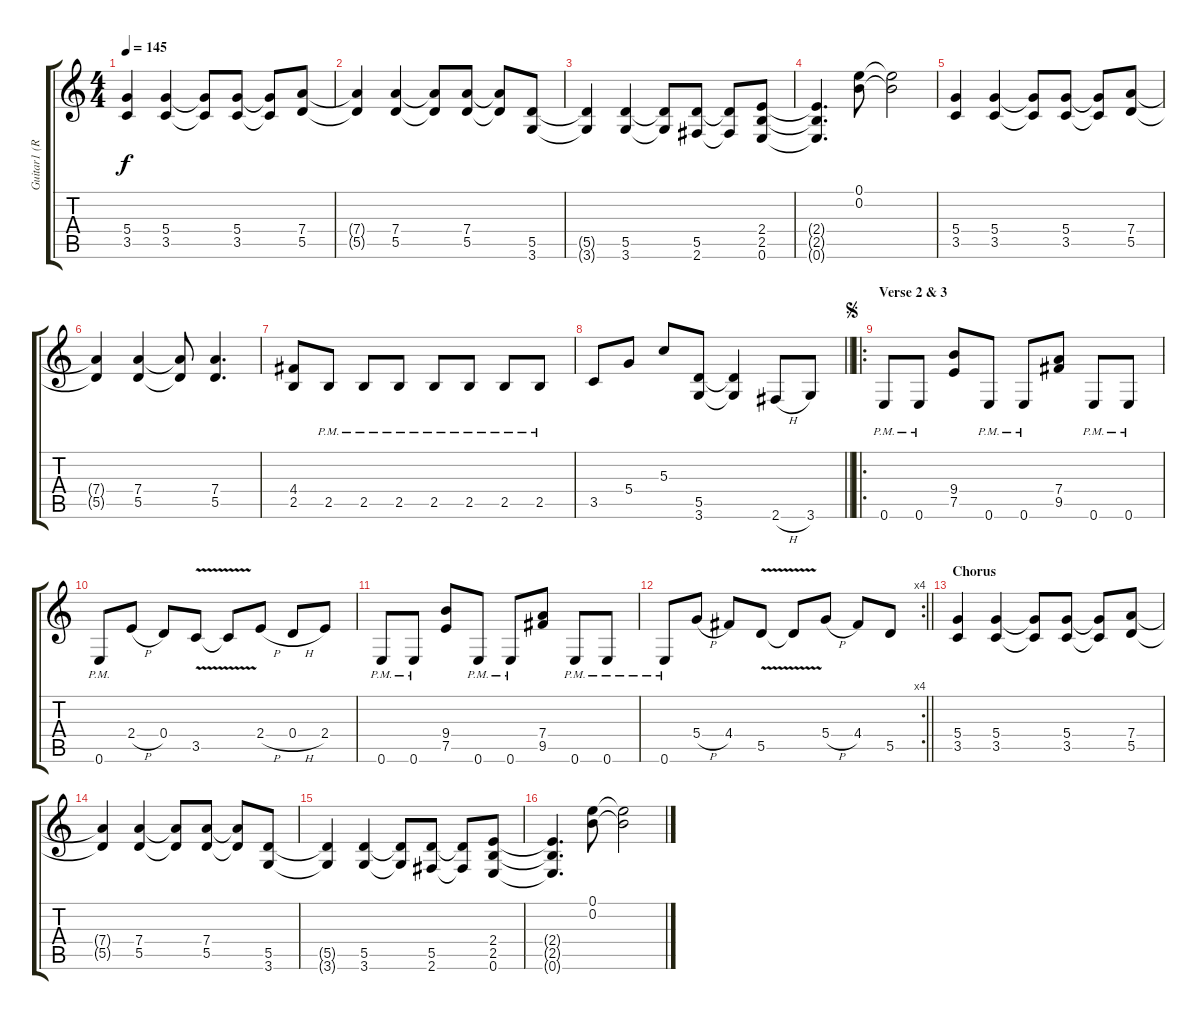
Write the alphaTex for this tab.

\track ("Guitar1 (Rhythm)" "Guitar1 (R") {instrument distortionguitar}
\staff {score tabs}
\tuning (E4 B3 G3 D3 A2 E2) {hide}
\ts (4 4)
\tempo 145
\clef g2
\ks c
(5.4 3.5).4{dy f} (5.4 3.5).4 (5.4{t} 3.5{t}).8 (5.4 3.5).8 (5.4{t} 3.5{t}).8 (7.4 5.5).8 |
(7.4{t} 5.5{t}).4 (7.4 5.5).4 (7.4{t} 5.5{t}).8 (7.4 5.5).8 (7.4{t} 5.5{t}).8 (5.5 3.6).8 |
(5.5{t} 3.6{t}).4 (5.5 3.6).4 (5.5{t} 3.6{t}).8 (5.5 2.6).8 (5.5{t} 2.6{t}).8 (2.4 2.5 0.6).8 |
(2.4{t} 2.5{t} 0.6{t}).4{d} (0.1 0.2).8 (0.1{t} 0.2{t}).2 |
(5.4 3.5).4 (5.4 3.5).4 (5.4{t} 3.5{t}).8 (5.4 3.5).8 (5.4{t} 3.5{t}).8 (7.4 5.5).8 |
(7.4{t} 5.5{t}).4 (7.4 5.5).4 (7.4{t} 5.5{t}).8 (7.4 5.5).4{d} |
(4.4 2.5).8 2.5{pm}.8 2.5{pm}.8 2.5{pm}.8 2.5{pm}.8 2.5{pm}.8 2.5{pm}.8 2.5{pm}.8 |
\barLineRight lightlight
3.5.8 5.4.8 5.3.8 (5.5 3.6).8 (5.5{t} 3.6{t}).4 2.6{h}.8 3.6.8 |
\ro
\section ("" "Verse 2 & 3")
\jump segno
0.6{pm}.8 0.6{pm}.8 (9.4 7.5).8 0.6{pm}.8 0.6{pm}.8 (7.4 9.5).8 0.6{pm}.8 0.6{pm}.8 |
0.6{pm}.8 2.4{h}.8 0.4.8 3.5{v}.8 3.5{t}.8 2.4{h}.8 0.4{h}.8 2.4.8 |
0.6{pm}.8 0.6{pm}.8 (9.4 7.5).8 0.6{pm}.8 0.6{pm}.8 (7.4 9.5).8 0.6{pm}.8 0.6{pm}.8 |
\rc 4
\barLineRight lightlight
0.6{pm}.8 5.4{h}.8 4.4.8 5.5{v}.8 5.5{t}.8 5.4{h}.8 4.4.8 5.5.8 |
\section ("" "Chorus")
(5.4 3.5).4 (5.4 3.5).4 (5.4{t} 3.5{t}).8 (5.4 3.5).8 (5.4{t} 3.5{t}).8 (7.4 5.5).8 |
(7.4{t} 5.5{t}).4 (7.4 5.5).4 (7.4{t} 5.5{t}).8 (7.4 5.5).8 (7.4{t} 5.5{t}).8 (5.5 3.6).8 |
(5.5{t} 3.6{t}).4 (5.5 3.6).4 (5.5{t} 3.6{t}).8 (5.5 2.6).8 (5.5{t} 2.6{t}).8 (2.4 2.5 0.6).8 |
(2.4{t} 2.5{t} 0.6{t}).4{d} (0.1 0.2).8 (0.1{t} 0.2{t}).2
